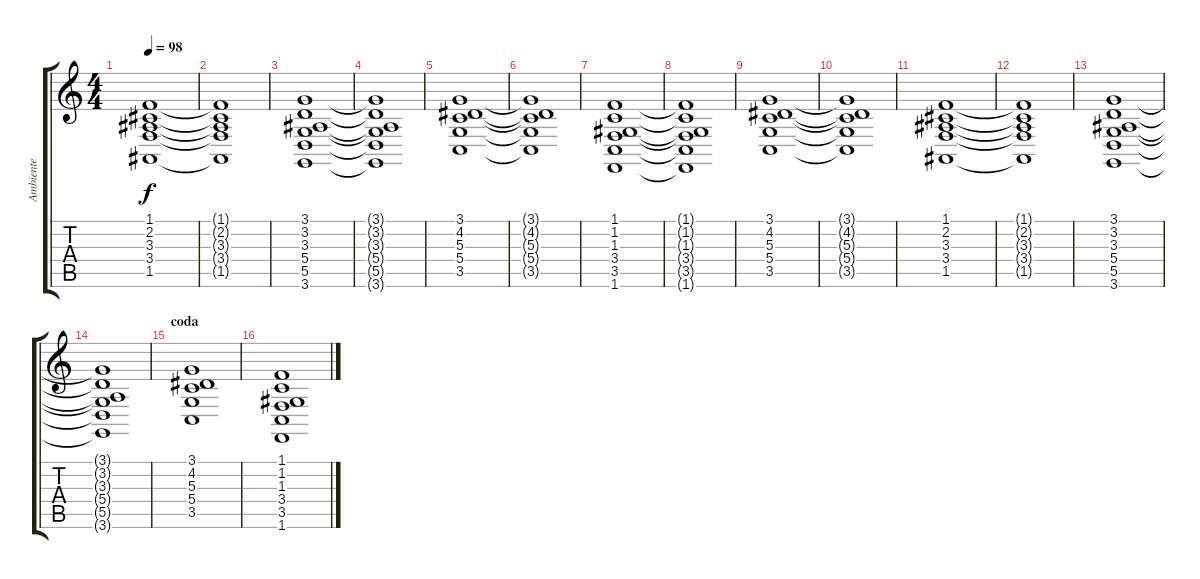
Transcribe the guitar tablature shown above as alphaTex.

\track ("Ambiente" "Ambiente") {instrument pad2warm}
\staff {score tabs}
\tuning (E4 B3 G3 D3 A2 E2) {hide}
\ts (4 4)
\tempo 98
\clef g2
\ks c
(1.1 2.2 3.3 3.4 1.5).1{dy f} |
(1.1{t} 2.2{t} 3.3{t} 3.4{t} 1.5{t}).1 |
(3.1 3.2 3.3 5.4 5.5 3.6).1 |
(3.1{t} 3.2{t} 3.3{t} 5.4{t} 5.5{t} 3.6{t}).1 |
\section ("" "")
(3.1 4.2 5.3 5.4 3.5).1 |
(3.1{t} 4.2{t} 5.3{t} 5.4{t} 3.5{t}).1 |
(1.1 1.2 1.3 3.4 3.5 1.6).1 |
(1.1{t} 1.2{t} 1.3{t} 3.4{t} 3.5{t} 1.6{t}).1 |
(3.1 4.2 5.3 5.4 3.5).1 |
(3.1{t} 4.2{t} 5.3{t} 5.4{t} 3.5{t}).1 |
(1.1 2.2 3.3 3.4 1.5).1 |
(1.1{t} 2.2{t} 3.3{t} 3.4{t} 1.5{t}).1 |
(3.1 3.2 3.3 5.4 5.5 3.6).1 |
(3.1{t} 3.2{t} 3.3{t} 5.4{t} 5.5{t} 3.6{t}).1 |
\section ("" "coda")
(3.1 4.2 5.3 5.4 3.5).1 |
(1.1 1.2 1.3 3.4 3.5 1.6).1
